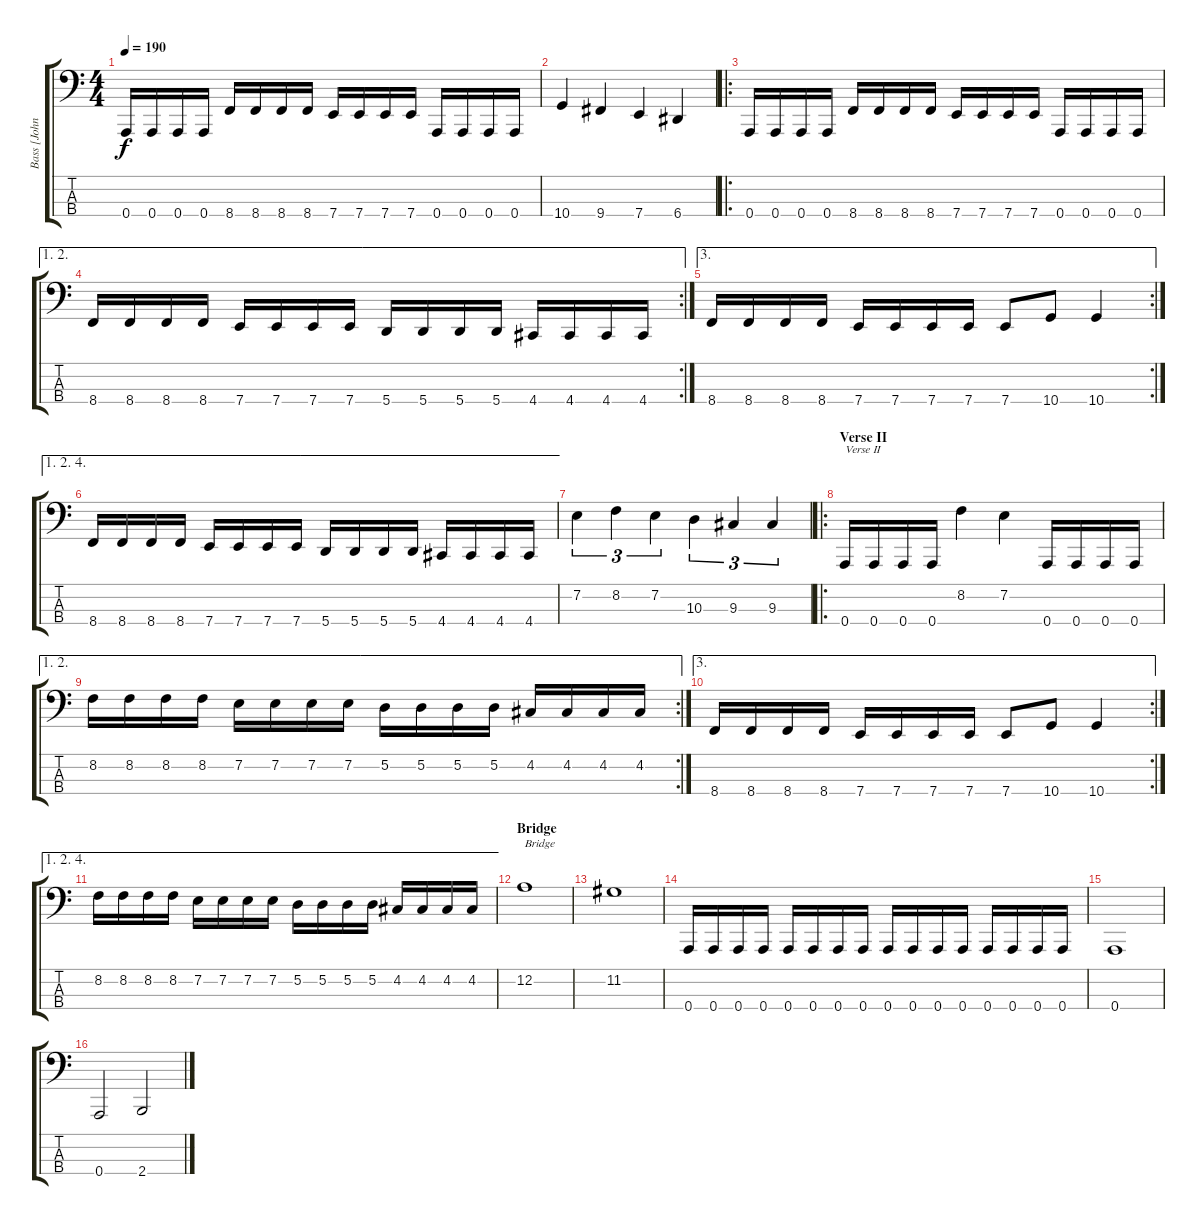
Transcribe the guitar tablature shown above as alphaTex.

\track ("Bass [John Vesano]" "Bass [John") {instrument electricbasspick}
\staff {score tabs}
\tuning (D2 A1 E1 A0) {hide}
\ts (4 4)
\tempo 190
\clef f4
\ks c
0.4.16{dy f} 0.4.16 0.4.16 0.4.16 8.4.16 8.4.16 8.4.16 8.4.16 7.4.16 7.4.16 7.4.16 7.4.16 0.4.16 0.4.16 0.4.16 0.4.16 |
10.4.4 9.4.4 7.4.4 6.4.4 |
\ro
0.4.16 0.4.16 0.4.16 0.4.16 8.4.16 8.4.16 8.4.16 8.4.16 7.4.16 7.4.16 7.4.16 7.4.16 0.4.16 0.4.16 0.4.16 0.4.16 |
\ae (1 2)
\rc 2
8.4.16 8.4.16 8.4.16 8.4.16 7.4.16 7.4.16 7.4.16 7.4.16 5.4.16 5.4.16 5.4.16 5.4.16 4.4.16 4.4.16 4.4.16 4.4.16 |
\ae 3
\rc 2
8.4.16 8.4.16 8.4.16 8.4.16 7.4.16 7.4.16 7.4.16 7.4.16 7.4.8 10.4.8 10.4.4 |
\ae (1 2 4)
8.4.16 8.4.16 8.4.16 8.4.16 7.4.16 7.4.16 7.4.16 7.4.16 5.4.16 5.4.16 5.4.16 5.4.16 4.4.16 4.4.16 4.4.16 4.4.16 |
7.2.4{tu (3 2)} 8.2.4{tu (3 2)} 7.2.4{tu (3 2)} 10.3.4{tu (3 2)} 9.3.4{tu (3 2)} 9.3.4{tu (3 2)} |
\ro
\section ("" "Verse II")
0.4.16{txt "Verse II"} 0.4.16 0.4.16 0.4.16 8.2.4 7.2.4 0.4.16 0.4.16 0.4.16 0.4.16 |
\ae (1 2)
\rc 2
8.2.16 8.2.16 8.2.16 8.2.16 7.2.16 7.2.16 7.2.16 7.2.16 5.2.16 5.2.16 5.2.16 5.2.16 4.2.16 4.2.16 4.2.16 4.2.16 |
\ae 3
\rc 2
8.4.16 8.4.16 8.4.16 8.4.16 7.4.16 7.4.16 7.4.16 7.4.16 7.4.8 10.4.8 10.4.4 |
\ae (1 2 4)
8.2.16 8.2.16 8.2.16 8.2.16 7.2.16 7.2.16 7.2.16 7.2.16 5.2.16 5.2.16 5.2.16 5.2.16 4.2.16 4.2.16 4.2.16 4.2.16 |
\section ("" "Bridge")
12.2.1{txt "Bridge"} |
11.2.1 |
0.4.16 0.4.16 0.4.16 0.4.16 0.4.16 0.4.16 0.4.16 0.4.16 0.4.16 0.4.16 0.4.16 0.4.16 0.4.16 0.4.16 0.4.16 0.4.16 |
0.4.1 |
0.4.2 2.4.2
